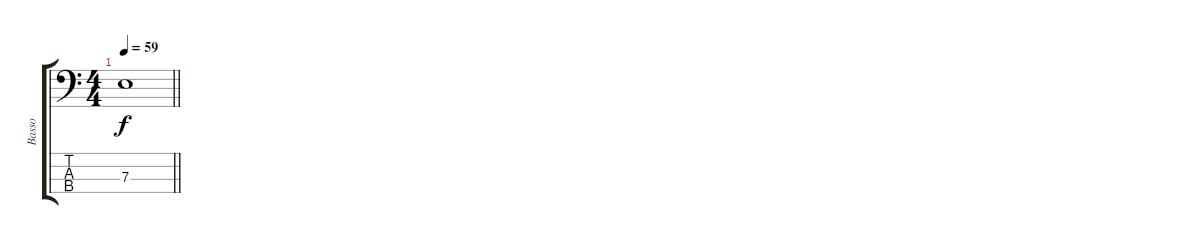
\track ("Basso" "Basso") {instrument electricbassfinger}
\staff {score tabs}
\tuning (G2 D2 A1 E1) {hide}
\ts (4 4)
\tempo 59
\clef f4
\barLineRight lightlight
\ks c
7.3{t}.1{dy f}
